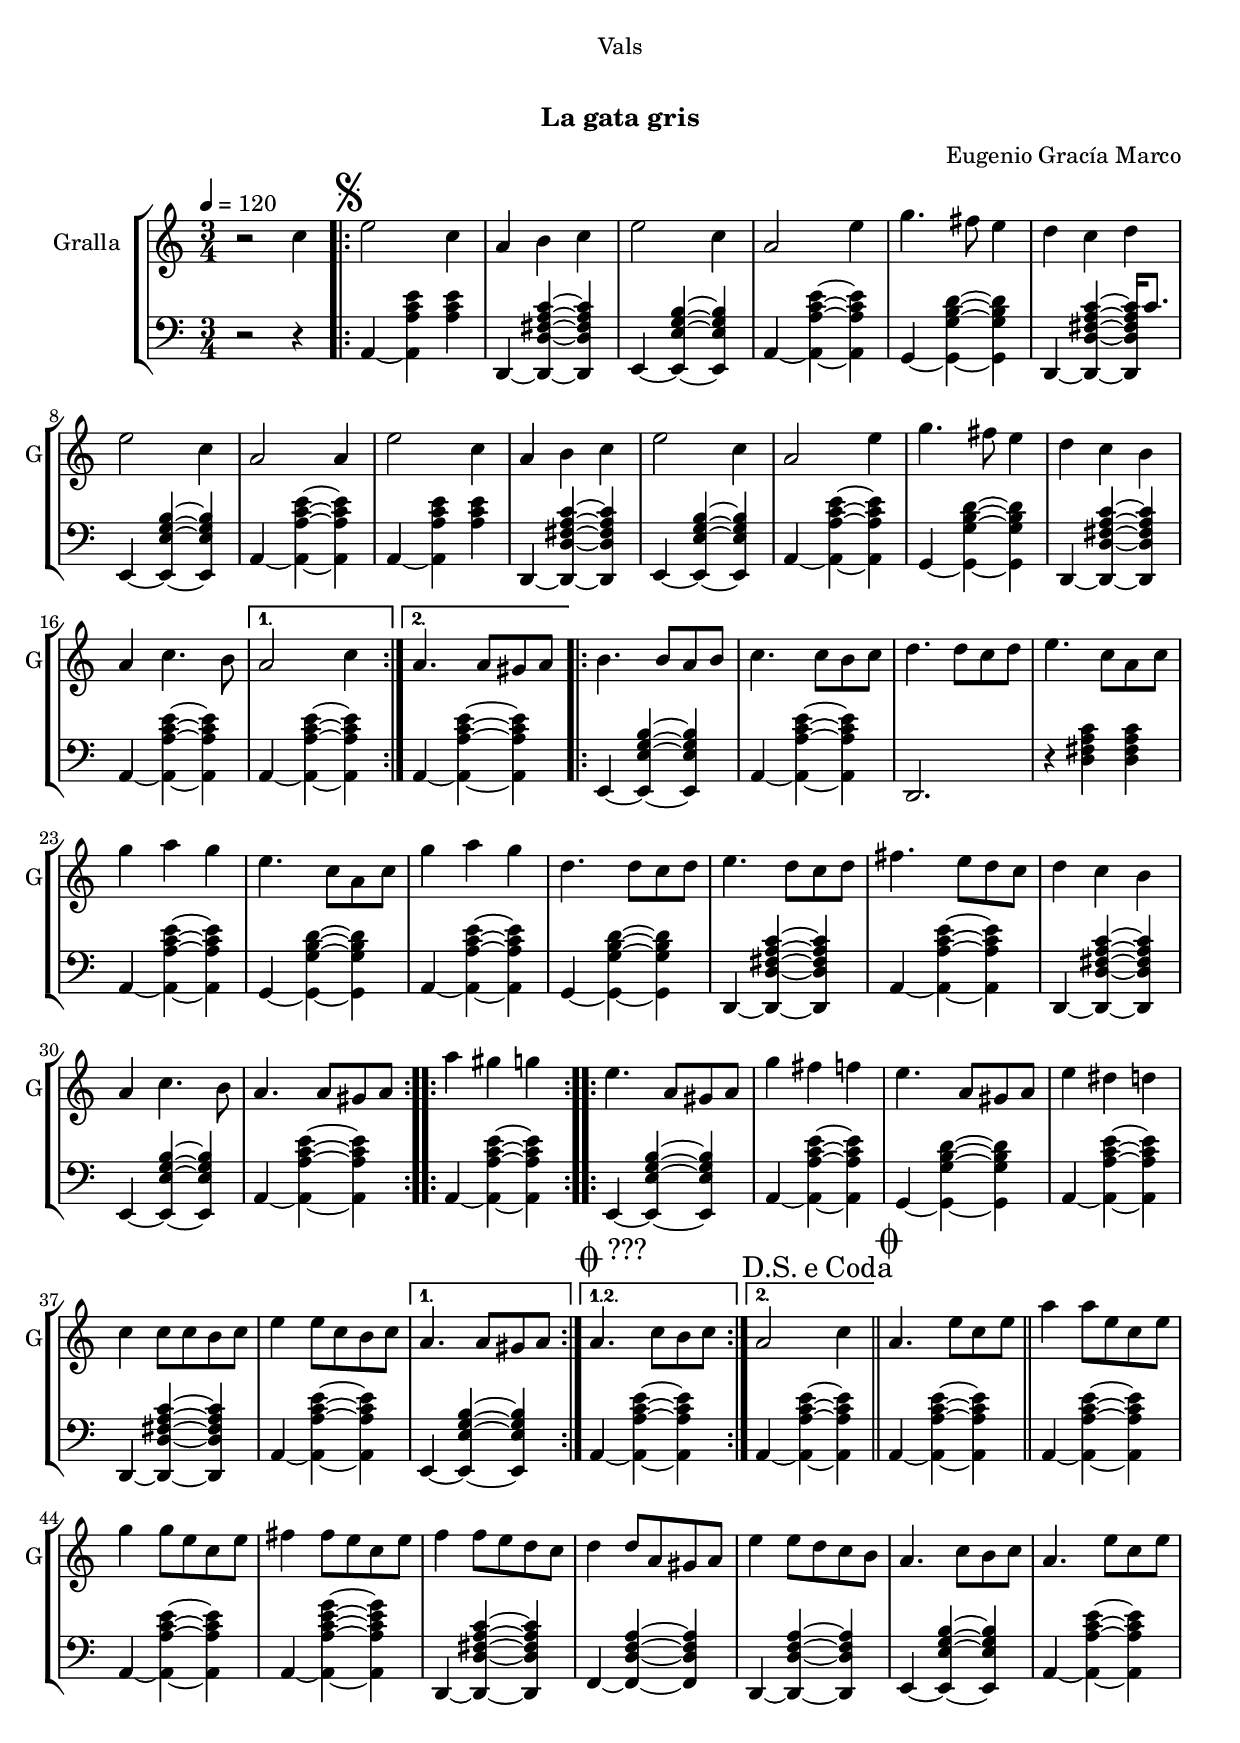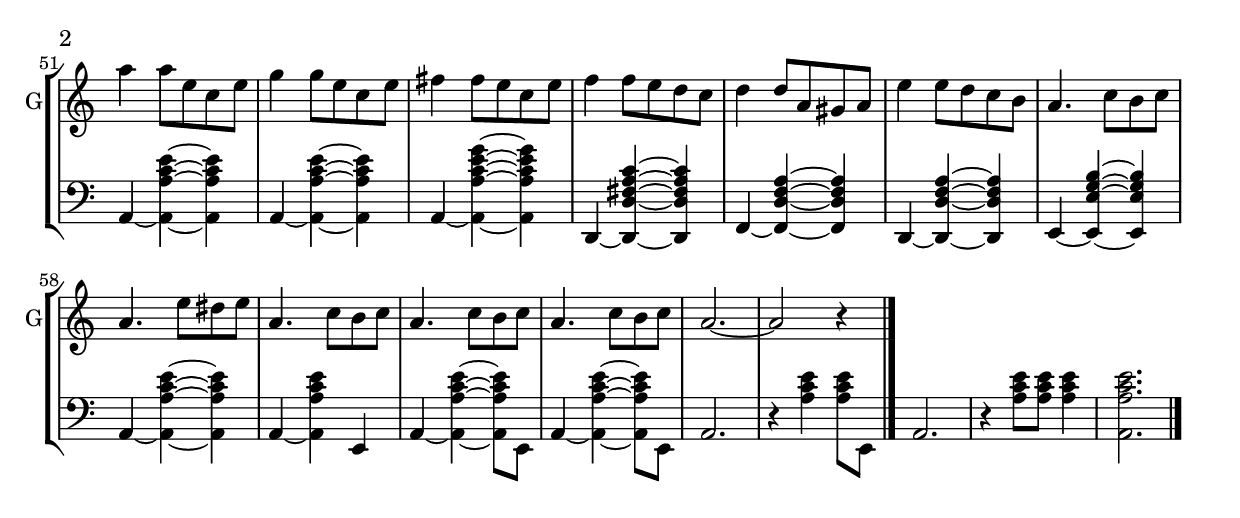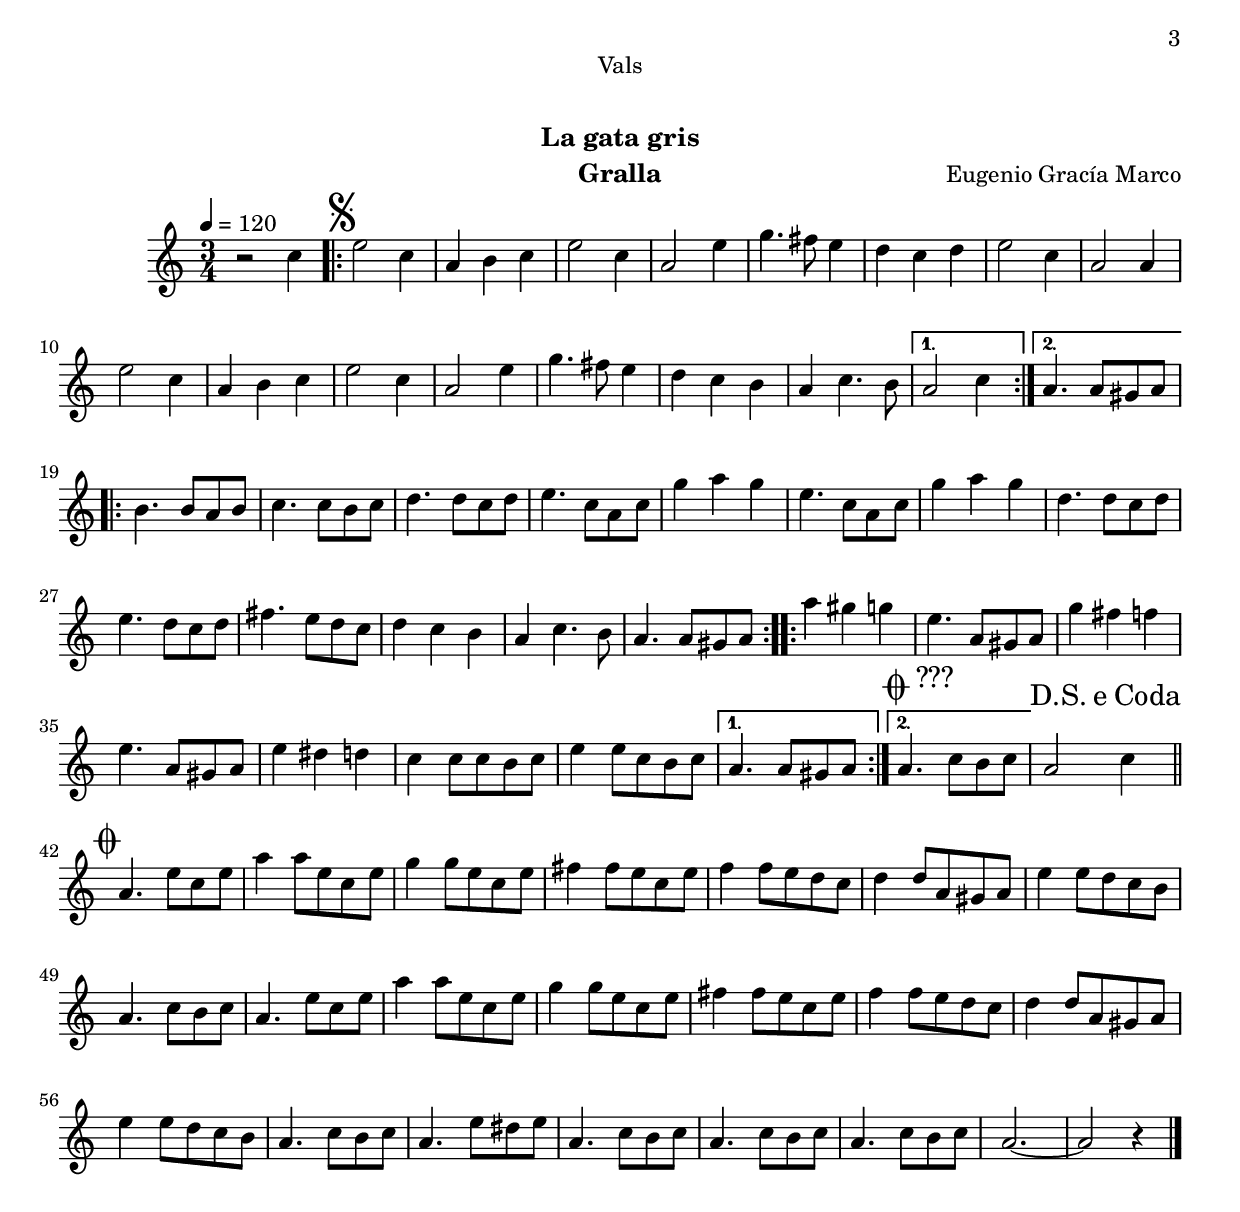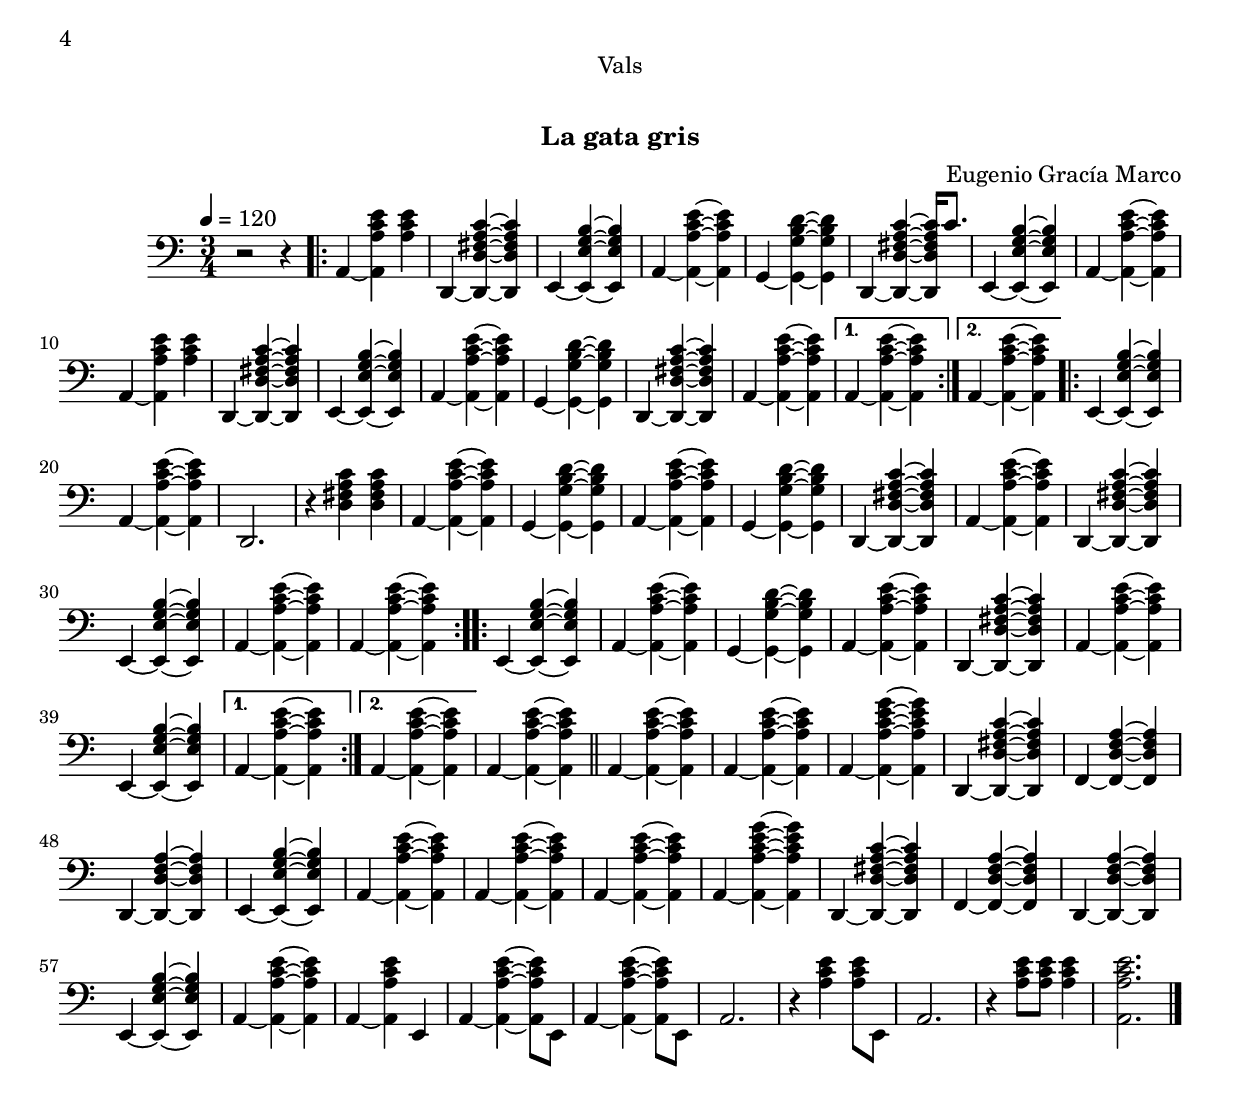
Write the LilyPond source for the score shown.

\version "2.22.1"

\header {
  dedication="Vals"
  title="   "
  subtitle="La gata gris"
  subsubtitle=""
  poet=""
  meter=""
  piece=""
  composer="Eugenio Gracía Marco"
  arranger=""
  opus=""
  instrument=""
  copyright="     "
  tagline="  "
}

liniaroAa =
\relative c''
{
  \tempo 4=120
  \clef treble
  \key c \major
  \time 3/4
  r2 c4  |
  \repeat volta 2 { \mark \markup {\musicglyph #"scripts.segno"} e2 c4  |
  a4 b c  |
  e2 c4  |
  %05
  a2 e'4  |
  g4. fis8 e4  |
  d4 c d  |
  e2 c4  |
  a2 a4  |
  %10
  e'2 c4  |
  a4 b c  |
  e2 c4  |
  a2 e'4  |
  g4. fis8 e4  |
  %15
  d4 c b  |
  a4 c4. b8 }
  \alternative { { a2 c4 }
  { a4. a8 gis a } }
  \repeat volta 2 { b4. b8 a b  |
  %20
  c4. c8 b c  |
  d4. d8 c d  |
  e4. c8 a c  |
  g'4 a g  |
  e4. c8 a c  |
  %25
  g'4 a g  |
  d4. d8 c d  |
  e4. d8 c d  |
  fis4. e8 d c  |
  d4 c b  |
  %30
  a4 c4. b8  |
  a4. a8 gis a  | }
  \repeat volta 2 { a'4 gis g  |
  e4. a,8 gis a  |
  g'4 fis f  |
  %35
  e4. a,8 gis a  |
  e'4 dis d  |
  c4 c8 c b c  |
  e4 e8 c b c }
  \alternative { { a4. a8 gis a }
  %40
  { \mark \markup {\musicglyph #"scripts.coda" ???} a4. c8 b c } }
  \mark \markup {D.S. e Coda} a2 c4  \bar "||"
  \mark \markup {\musicglyph #"scripts.coda"} a4. e'8 c e  |
  a4 a8 e c e  |
  g4 g8 e c e  |
  %45
  fis4 fis8 e c e  |
  f4 f8 e d c  |
  d4 d8 a gis a  |
  e'4 e8 d c b  |
  a4. c8 b c  |
  %50
  a4. e'8 c e  |
  a4 a8 e c e  |
  g4 g8 e c e  |
  fis4 fis8 e c e  |
  f4 f8 e d c  |
  %55
  d4 d8 a gis a  |
  e'4 e8 d c b  |
  a4. c8 b c  |
  a4. e'8 dis e  |
  a,4. c8 b c  |
  %60
  a4. c8 b c  |
  a4. c8 b c  |
  a2. ~  |
  a2 r4  \bar "|."
}

liniaroAb =
\relative a,
{
  \tempo 4=120
  \clef bass
  \key c \major
  \time 3/4
  r2 r4  |
  \repeat volta 2 { a4 ~ <a a' c e> <a' c e>  |
  d,,4 ~ <d d' fis a c> ~ <d d' fis a c>  |
  e4 ~ <e e' g b> ~ <e e' g b>  |
  %05
  a4 ~ <a a' c e> ~ <a a' c e>  |
  g4 ~ <g g' b d> ~ <g g' b d>  |
  d4 ~ <d d' fis a c> ~ <d d' fis a c>16 c''8.  |
  e,,4 ~ <e e' g b> ~ <e e' g b>  |
  a4 ~ <a a' c e> ~ <a a' c e>  |
  %10
  a4 ~ <a a' c e> <a' c e>  |
  d,,4 ~ <d d' fis a c> ~ <d d' fis a c>  |
  e4 ~ <e e' g b> ~ <e e' g b>  |
  a4 ~ <a a' c e> ~ <a a' c e>  |
  g4 ~ <g g' b d> ~ <g g' b d>  |
  %15
  d4 ~ <d d' fis a c> ~ <d d' fis a c>  |
  a'4 ~ <a a' c e> ~ <a a' c e> }
  \alternative { { a4 ~ <a a' c e> ~ <a a' c e> }
  { a4 ~ <a a' c e> ~ <a a' c e> } }
  \repeat volta 2 { e4 ~ <e e' g b> ~ <e e' g b>  |
  %20
  a4 ~ <a a' c e> ~ <a a' c e>  |
  d,2. r4 <d' fis a c> <d fis a c>  | % troigo!
  a4 ~ <a a' c e> ~ <a a' c e>  |
  g4 ~ <g g' b d> ~ <g g' b d>  |
  a4 ~ <a a' c e> ~ <a a' c e>  |
  %25
  g4 ~ <g g' b d> ~ <g g' b d>  |
  d4 ~ <d d' fis a c> ~ <d d' fis a c>  |
  a'4 ~ <a a' c e> ~ <a a' c e>  |
  d,4 ~ <d d' fis a c> ~ <d d' fis a c>  |
  e4 ~ <e e' g b> ~ <e e' g b>  |
  %30
  a4 ~ <a a' c e> ~ <a a' c e>  |
  a4 ~ <a a' c e> ~ <a a' c e>  | }
  \repeat volta 2 { e4 ~ <e e' g b> ~ <e e' g b>  |
  a4 ~ <a a' c e> ~ <a a' c e>  |
  g4 ~ <g g' b d> ~ <g g' b d>  |
  %35
  a4 ~ <a a' c e> ~ <a a' c e>  |
  d,4 ~ <d d' fis a c> ~ <d d' fis a c>  |
  a'4 ~ <a a' c e> ~ <a a' c e>  |
  e4 ~ <e e' g b> ~ <e e' g b> }
  \alternative { { a4 ~ <a a' c e> ~ <a a' c e> }
  %40
  { a4 ~ <a a' c e> ~ <a a' c e> } }
  a4 ~ <a a' c e> ~ <a a' c e>  \bar "||"
  a4 ~ <a a' c e> ~ <a a' c e>  |
  a4 ~ <a a' c e> ~ <a a' c e>  |
  a4 ~ <a a' c e g> ~ <a a' c e g>  |
  %45
  d,4 ~ <d d' fis a c> ~ <d d' fis a c>  |
  f4 ~ <f d' f a> ~ <f d' f a>  |
  d4 ~ <d d' f a> ~ <d d' f a>  |
  e4 ~ <e e' g b> ~ <e e' g b>  |
  a4 ~ <a a' c e> ~ <a a' c e>  |
  %50
  a4 ~ <a a' c e> ~ <a a' c e>  |
  a4 ~ <a a' c e> ~ <a a' c e>  |
  a4 ~ <a a' c e g> ~ <a a' c e g>  |
  d,4 ~ <d d' fis a c> ~ <d d' fis a c>  |
  f4 ~ <f d' f a> ~ <f d' f a>  |
  %55
  d4 ~ <d d' f a> ~ <d d' f a>  |
  e4 ~ <e e' g b> ~ <e e' g b>  |
  a4 ~ <a a' c e> ~ <a a' c e>  |
  a4 ~ <a a' c e> e  |
  a4 ~ <a a' c e> ~ <a a' c e>8 e  |
  %60
  a4 ~ <a a' c e> ~ <a a' c e>8 e  |
  a2. r4 <a' c e> <a c e>8 e,  | % troigo!
  a2. r4 <a' c e>8 <a c e> <a c e>4  | % troigo!
  <a, a' c e>2.  \bar "|."
}

\bookpart {
  \score {
    \new StaffGroup {
      \override Score.RehearsalMark #'self-alignment-X = #LEFT
      <<
        \new Staff \with {instrumentName = #"Gralla" shortInstrumentName = #"G"} \liniaroAa
        \new Staff \with {instrumentName = #"" shortInstrumentName = #" "} \liniaroAb
      >>
    }
    \layout {}
  }
  \score { \unfoldRepeats
    \new StaffGroup {
      \override Score.RehearsalMark #'self-alignment-X = #LEFT
      <<
        \new Staff \with {instrumentName = #"Gralla" shortInstrumentName = #"G"} \liniaroAa
        \new Staff \with {instrumentName = #"" shortInstrumentName = #" "} \liniaroAb
      >>
    }
    \midi {}
  }
}

\bookpart {
  \header {instrument="Gralla"}
  \score {
    \new StaffGroup {
      \override Score.RehearsalMark #'self-alignment-X = #LEFT
      <<
        \new Staff \liniaroAa
      >>
    }
    \layout {}
  }
  \score { \unfoldRepeats
    \new StaffGroup {
      \override Score.RehearsalMark #'self-alignment-X = #LEFT
      <<
        \new Staff \liniaroAa
      >>
    }
    \midi {}
  }
}

\bookpart {
  \header {instrument=""}
  \score {
    \new StaffGroup {
      \override Score.RehearsalMark #'self-alignment-X = #LEFT
      <<
        \new Staff \liniaroAb
      >>
    }
    \layout {}
  }
  \score { \unfoldRepeats
    \new StaffGroup {
      \override Score.RehearsalMark #'self-alignment-X = #LEFT
      <<
        \new Staff \liniaroAb
      >>
    }
    \midi {}
  }
}

